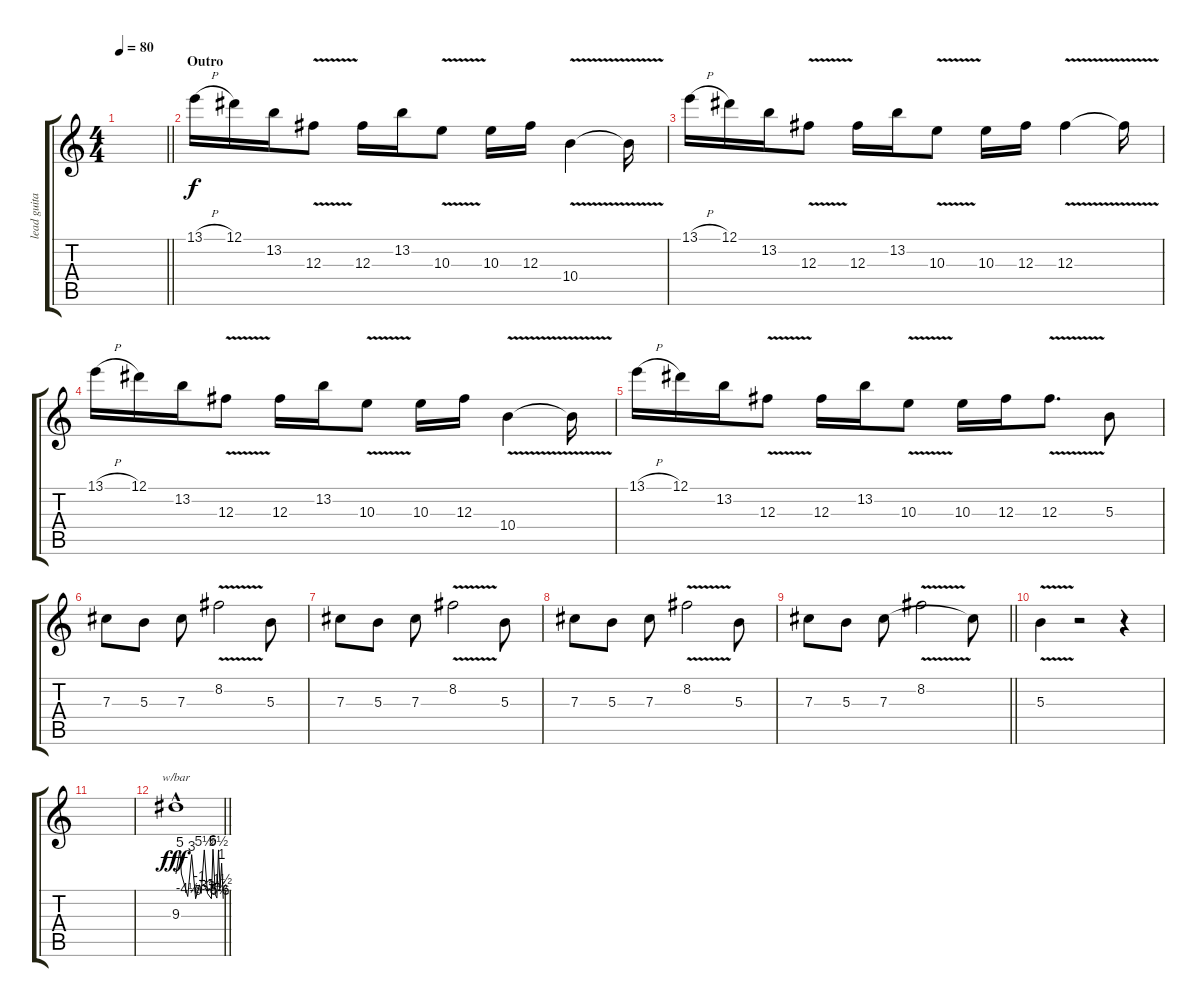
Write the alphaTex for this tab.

\track ("lead guitar" "lead guita") {instrument overdrivenguitar}
\staff {score tabs}
\tuning (Eb4 Bb3 Gb3 Db3 Ab2 Eb2) {hide}
\ts (4 4)
\tempo 80
\clef g2
\barLineRight lightlight
\ks c
|
\section ("" "Outro")
13.1{h}.16 12.1.16 13.2.16 12.3{v}.8 12.3.16 13.2.16 10.3{v}.8 10.3.16 12.3.16 10.4{v}.4 10.4{t}.16 |
13.1{h}.16 12.1.16 13.2.16 12.3{v}.8 12.3.16 13.2.16 10.3{v}.8 10.3.16 12.3.16 12.3{v}.4 12.3{t}.16 |
13.1{h}.16 12.1.16 13.2.16 12.3{v}.8 12.3.16 13.2.16 10.3{v}.8 10.3.16 12.3.16 10.4{v}.4 10.4{t}.16 |
13.1{h}.16 12.1.16 13.2.16 12.3{v}.8 12.3.16 13.2.16 10.3{v}.8 10.3.16 12.3.16 12.3{v}.8{d} 5.3.8 |
7.3.8 5.3.8 7.3.8 8.2{v}.2 5.3.8 |
7.3.8 5.3.8 7.3.8 8.2{v}.2 5.3.8 |
7.3.8 5.3.8 7.3.8 8.2{v}.2 5.3.8 |
\barLineRight lightlight
7.3.8 5.3.8 7.3.8 8.2{v}.2 7.3{t}.8 |
5.3{v}.4 r.2 r.4 |
|
\barLineRight lightlight
9.3{hac}.1{tbe (custom default 0 0 5 20 7 0 15 -18 20 12 25 -24 30 -4 32 -12 36 22 40 -12 45 -24 47 24 50 -14 52 -22 54 22 56 -6 58 4 60 -24) dy fff}
